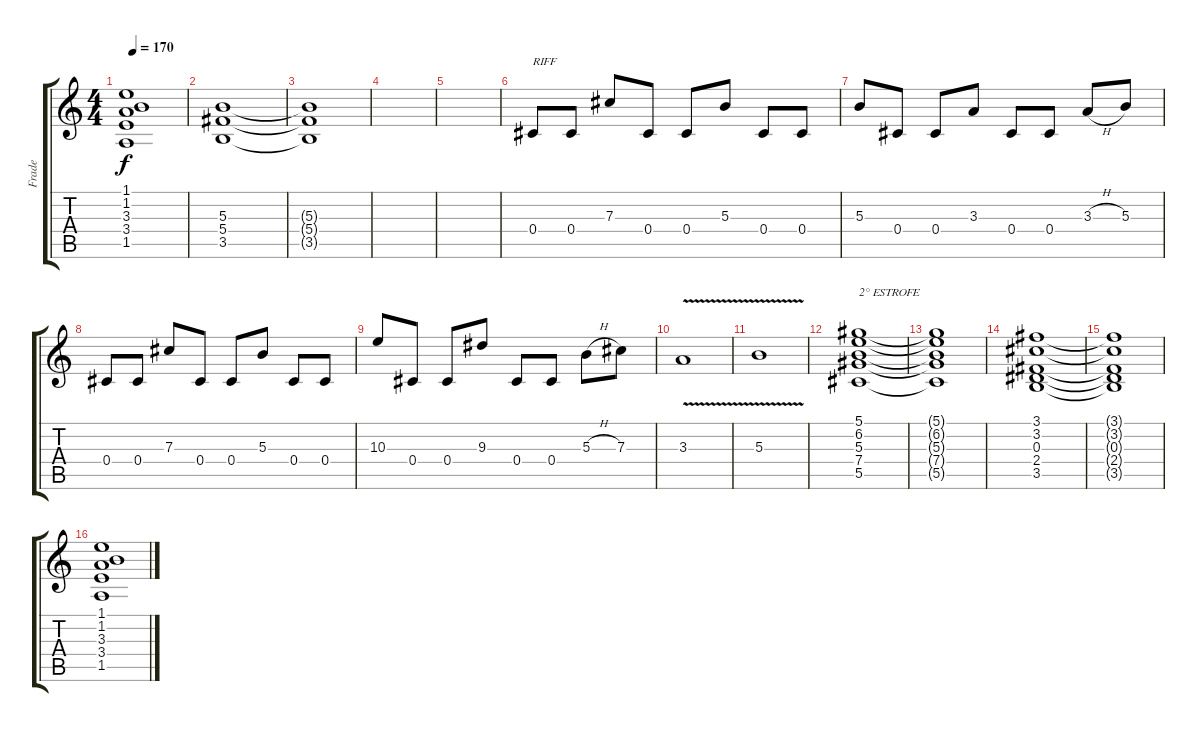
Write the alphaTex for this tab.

\track ("Frade" "Frade") {instrument distortionguitar}
\staff {score tabs}
\tuning (Eb4 Bb3 Gb3 Db3 Ab2 Eb2) {hide}
\ts (4 4)
\tempo 170
\clef g2
\ks c
(1.1{t} 1.2{t} 3.3{t} 3.4{t} 1.5{t}).1{dy f} |
(5.3 5.4 3.5).1 |
(5.3{t} 5.4{t} 3.5{t}).1 |
|
|
0.4.8{txt "RIFF"} 0.4.8 7.3.8 0.4.8 0.4.8 5.3.8 0.4.8 0.4.8 |
5.3.8 0.4.8 0.4.8 3.3.8 0.4.8 0.4.8 3.3{h}.8 5.3.8 |
0.4.8 0.4.8 7.3.8 0.4.8 0.4.8 5.3.8 0.4.8 0.4.8 |
10.3.8 0.4.8 0.4.8 9.3.8 0.4.8 0.4.8 5.3{h}.8 7.3.8 |
3.3{v}.1 |
5.3{v}.1 |
(5.1 6.2 5.3 7.4 5.5).1{txt "2° ESTROFE"} |
(5.1{t} 6.2{t} 5.3{t} 7.4{t} 5.5{t}).1 |
(3.1 3.2 0.3 2.4 3.5).1 |
(3.1{t} 3.2{t} 0.3{t} 2.4{t} 3.5{t}).1 |
(1.1 1.2 3.3 3.4 1.5).1
